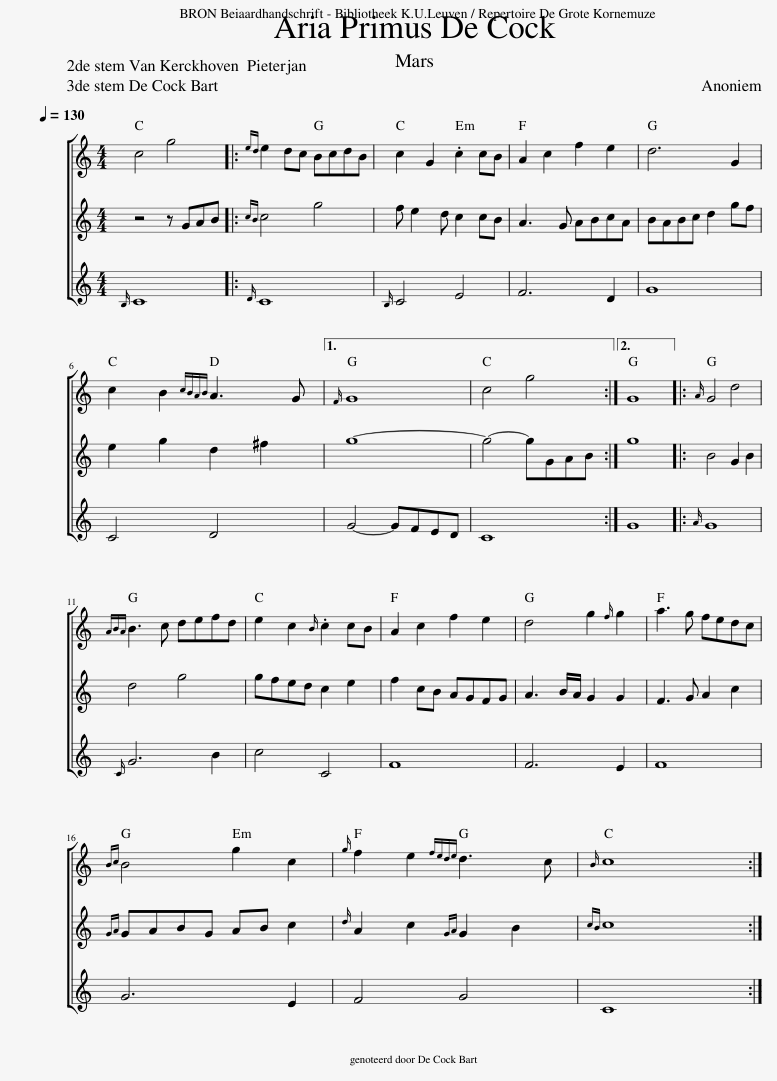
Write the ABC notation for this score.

X:1
%%score [ 1 2 3 ]
L:1/8
Q:1/4=130
M:4/4
I:linebreak $
K:C
V:1 treble
V:2 treble
V:3 treble
V:1
 c4 g4 |:{ed} e2 dc BcdB | c2 G2 .c2 cB | A2 c2 f2 e2 | d6 G2 |$ %5
 c2 B2{cBAB} A3 G |1{F} G8 | c4 g4 :|2 G8 |:{A} G4 d4 |$ %10
{ABA} B3 c defd | e2 c2{B} .c2 cB | A2 c2 f2 e2 | d4 g2{f} g2 | a3 g fedc |$ %15
{Bc} B4 g2 c2 |{g} f2 e2{fede} d3 c |{B} c8 :| %18
V:2
 z4 z GAB |:{cB} c4 g4 | f e2 d c2 cB | A3 G ABcA | BABc d2 gf |$ %5
 e2 g2 d2 ^f2 |1 g8- | g4- gGAB :|2 g8 |: B4 G2 B2 |$ %10
 d4 g4 | gfed c2 e2 | f2 cB AGFG | A3 B/A/ G2 G2 | F3 G A2 c2 |$ %15
{GA} GABG AB c2 |{d} A2 c2{GA} G2 B2 |{cB} c8 :| %18
V:3
{B,} C8 |:{D} C8 |{B,} C4 E4 | F6 D2 | G8 |$ %5
 C4 D4 |1 G4- GFED | C8 :|2 G8 |:{A} G8 |$ %10
{C} G6 B2 | c4 C4 | F8 | F6 E2 | F8 |$ %15
 G6 E2 | F4 G4 | C8 :| %18
